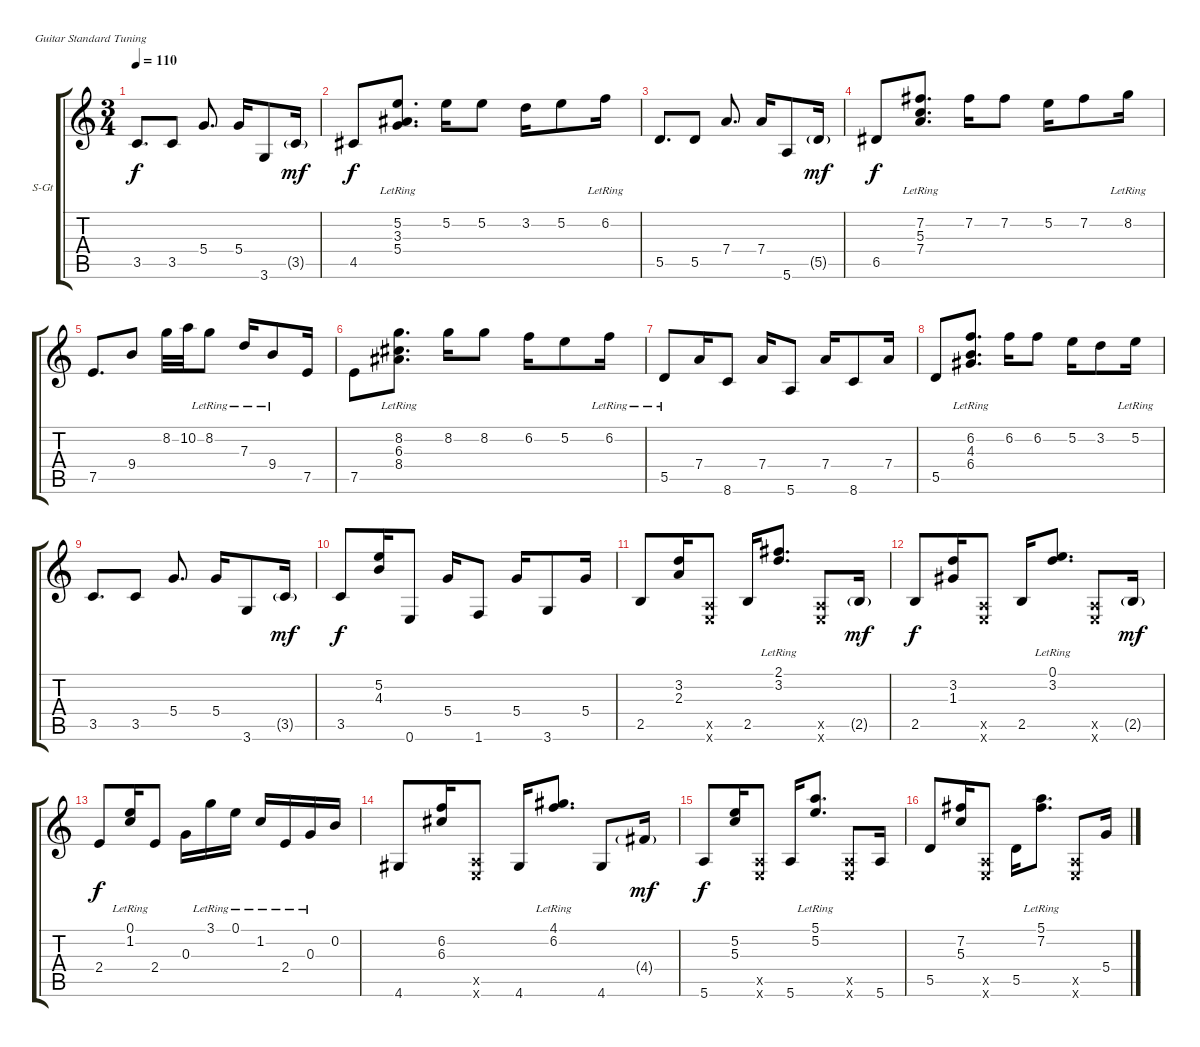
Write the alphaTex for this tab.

\bracketExtendMode groupsimilarinstruments
\firstSystemTrackNameOrientation horizontal
\otherSystemsTrackNameOrientation horizontal
\track ("Track 1" "S-Gt") {instrument acousticguitarsteel}
\staff {score tabs}
\tuning (E4 B3 G3 D3 A2 E2)
\ts (3 4)
\tempo 110
\clef g2
\ks c
3.5.8{d dy f} 3.5.8 5.4.8{d} 5.4.16 3.6.8 3.5{g}.16{dy mf} |
4.5.8{dy f} (5.2 3.3{lr} 5.4{lr}).8{d} 5.2.16 5.2.8 3.2.16 5.2.8 6.2{lr}.16 |
5.5.8{d} 5.5.8 7.4.8{d} 7.4.16 5.6.8 5.5{g}.16{dy mf} |
6.5.8{dy f} (7.2 5.3{lr} 7.4{lr}).8{d} 7.2.16 7.2.8 5.2.16 7.2.8 8.2{lr}.16 |
7.5.8{d} 9.4.8 8.2.32 10.2.32 8.2{lr}.8 7.3{lr}.16 9.4{lr}.8 7.5.16 |
7.5.8 (8.2 6.3{lr} 8.4{lr}).8{d} 8.2.16 8.2.8 6.2.16 5.2.8 6.2{lr}.16 |
5.5{lr}.8 7.4.16 8.6.8 7.4.16 5.6.8 7.4.16 8.6.8 7.4.16 |
5.5.8 (6.2 4.3{lr} 6.4{lr}).8{d} 6.2.16 6.2.8 5.2.16 3.2.8 5.2{lr}.16 |
3.5.8{d} 3.5.8 5.4.8{d} 5.4.16 3.6.8 3.5{g}.16{dy mf} |
3.5.8{dy f} (5.2 4.3).16 0.6.8 5.4.16 1.6.8 5.4.16 3.6.8 5.4.16 |
2.5.8 (3.2 2.3).16 (0.5{x} 0.6{x}).8 2.5.16 (2.1{lr} 3.2{lr}).8{d} (0.5{x} 0.6{x}).8 2.5{g}.16{dy mf} |
2.5.8{dy f} (3.2 1.3).16 (0.5{x} 0.6{x}).8 2.5.16 (0.1{lr} 3.2{lr}).8{d} (0.5{x} 0.6{x}).8 2.5{g}.16{dy mf} |
2.4.8{dy f} (0.1{lr} 1.2{lr}).16 2.4.8 0.3.16 3.1{lr}.16 0.1{lr}.16 1.2{lr}.16 2.4{lr}.16 0.3{lr}.16 0.2.16 |
4.6.8 (6.2 6.3).16 (0.5{x} 0.6{x}).8 4.6.16 (4.1{lr} 6.2{lr}).8{d} 4.6.8 4.4{g}.16{dy mf} |
5.6.8{dy f} (5.2 5.3).16 (0.5{x} 0.6{x}).8 5.6.16 (5.1{lr} 5.2{lr}).8{d} (0.5{x} 0.6{x}).8 5.6.16 |
5.5.8 (7.2 5.3).16 (0.5{x} 0.6{x}).8 5.5.16 (5.1{lr} 7.2{lr}).8{d} (0.5{x} 0.6{x}).8 5.4.16
